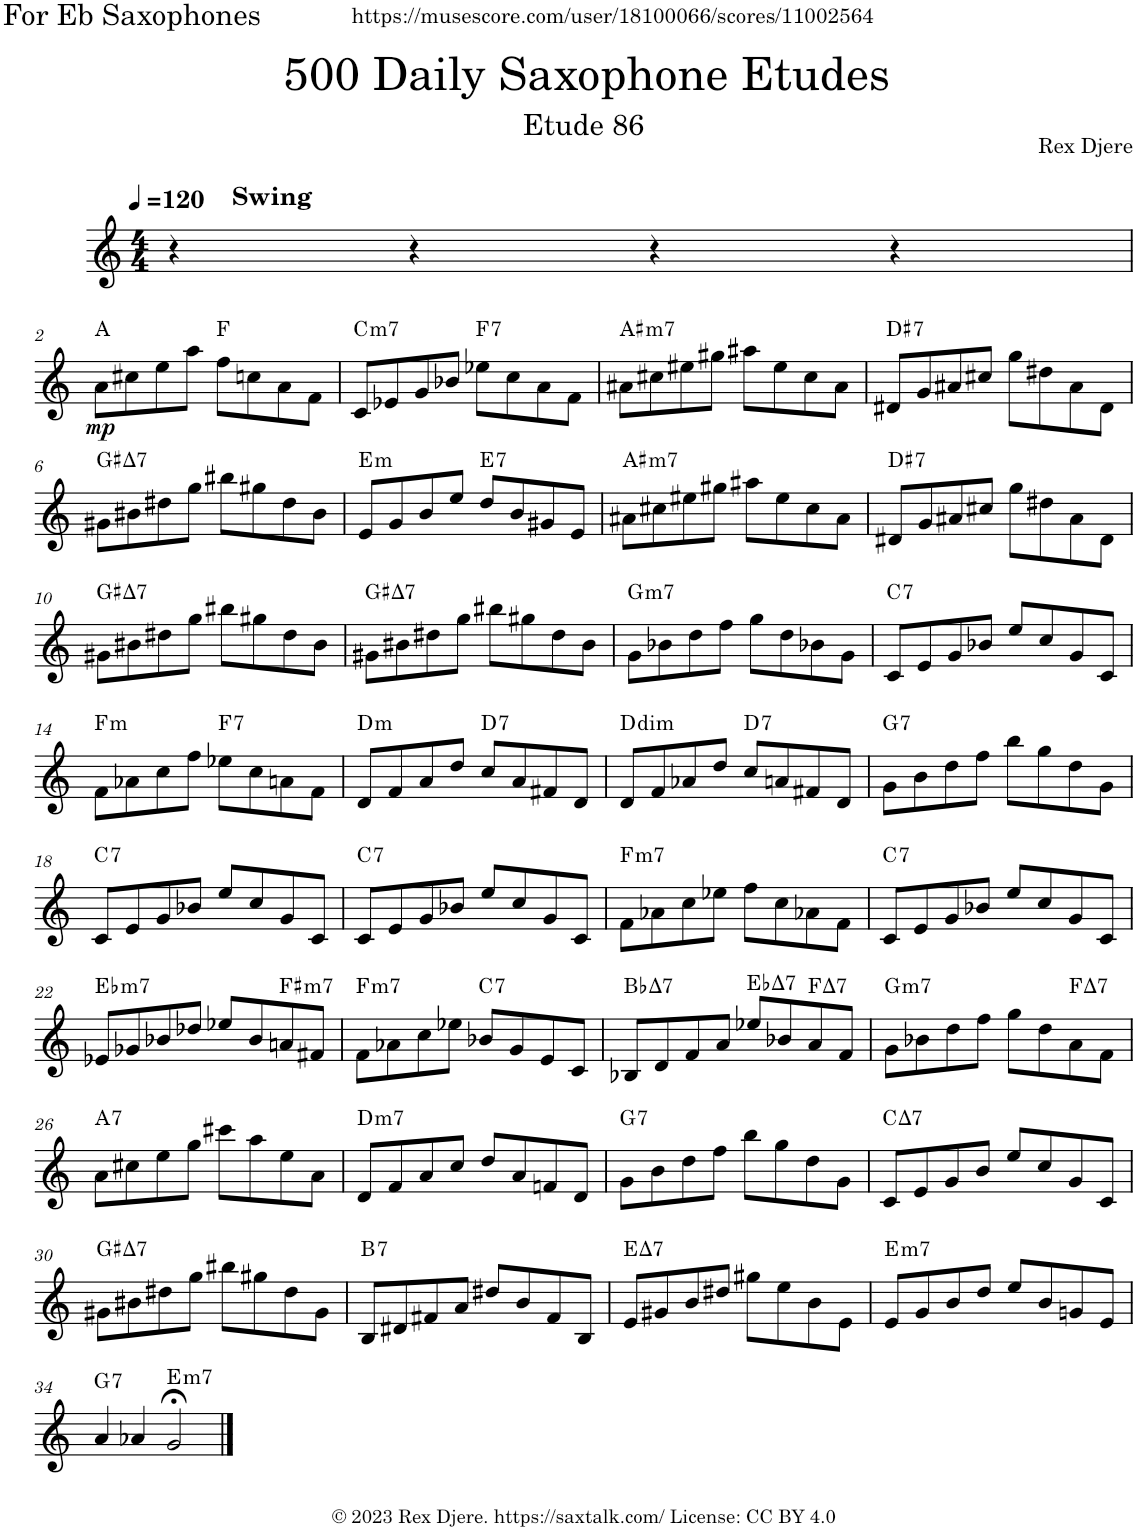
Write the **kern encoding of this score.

**kern	**dynam	**harte
*part1	*part1	*part1
*staff1	*staff1	*
*I"Alto Saxophone	*	*
*I'A. Sax.	*	*
*clefG2	*	*
*Trd5c9	*	*
*k[]	*	*
*M4/4	*	*
*MM120	*	*
=1	=1	=1
!LO:TX:a:B:t=Swing	!	!
4r	.	.
4r	.	.
4r	.	.
4r	.	.
!!LO:LB:g=z
=2	=2	=2
!	!LO:DY:b	!
8a\L	mp	A:maj
8cc#X\	.	.
8ee\	.	.
8aa\J	.	.
8ff\L	.	F:maj
8ccn\	.	.
8a\	.	.
8f\J	.	.
=3	=3	=3
!	!	!LO:H:kt=m7
8c/L	.	C:min7
8e-X/	.	.
8g/	.	.
8b-X/J	.	.
!	!	!LO:H:kt=7
8ee-X\L	.	F:7
8cc\	.	.
8a\	.	.
8f\J	.	.
=4	=4	=4
!	!	!LO:H:kt=m7
8a#X\L	.	A#:min7
8cc#X\	.	.
8ee#X\	.	.
8gg#X\J	.	.
8aa#X\L	.	.
8ee#\	.	.
8cc#\	.	.
8a#\J	.	.
=5	=5	=5
!	!	!LO:H:kt=7
8d#X/L	.	D#:7
8g/	.	.
8a#X/	.	.
8cc#X/J	.	.
8gg\L	.	.
8dd#X\	.	.
8a#\	.	.
8d#\J	.	.
!!LO:LB:g=z
=6	=6	=6
!	!	!LO:H:kt=7
8g#X\L	.	G#:maj7
8b#X\	.	.
8dd#X\	.	.
8gg\J	.	.
8bb#X\L	.	.
8gg#X\	.	.
8dd#\	.	.
8b#\J	.	.
=7	=7	=7
!	!	!LO:H:kt=m
8e/L	.	E:min
8g/	.	.
8b/	.	.
8ee/J	.	.
!	!	!LO:H:kt=7
8dd/L	.	E:7
8b/	.	.
8g#X/	.	.
8e/J	.	.
=8	=8	=8
!	!	!LO:H:kt=m7
8a#X\L	.	A#:min7
8cc#X\	.	.
8ee#X\	.	.
8gg#X\J	.	.
8aa#X\L	.	.
8ee#\	.	.
8cc#\	.	.
8a#\J	.	.
=9	=9	=9
!	!	!LO:H:kt=7
8d#X/L	.	D#:7
8g/	.	.
8a#X/	.	.
8cc#X/J	.	.
8gg\L	.	.
8dd#X\	.	.
8a#\	.	.
8d#\J	.	.
!!LO:LB:g=z
=10	=10	=10
!	!	!LO:H:kt=7
8g#X\L	.	G#:maj7
8b#X\	.	.
8dd#X\	.	.
8gg\J	.	.
8bb#X\L	.	.
8gg#X\	.	.
8dd#\	.	.
8b#\J	.	.
=11	=11	=11
!	!	!LO:H:kt=7
8g#X\L	.	G#:maj7
8b#X\	.	.
8dd#X\	.	.
8gg\J	.	.
8bb#X\L	.	.
8gg#X\	.	.
8dd#\	.	.
8b#\J	.	.
=12	=12	=12
!	!	!LO:H:kt=m7
8g\L	.	G:min7
8b-X\	.	.
8dd\	.	.
8ff\J	.	.
8gg\L	.	.
8dd\	.	.
8b-X\	.	.
8g\J	.	.
=13	=13	=13
!	!	!LO:H:kt=7
8c/L	.	C:7
8e/	.	.
8g/	.	.
8b-X/J	.	.
8ee/L	.	.
8cc/	.	.
8g/	.	.
8c/J	.	.
!!LO:LB:g=z
=14	=14	=14
!	!	!LO:H:kt=m
8f\L	.	F:min
8a-X\	.	.
8cc\	.	.
8ff\J	.	.
!	!	!LO:H:kt=7
8ee-X\L	.	F:7
8cc\	.	.
8an\	.	.
8f\J	.	.
=15	=15	=15
!	!	!LO:H:kt=m
8d/L	.	D:min
8f/	.	.
8a/	.	.
8dd/J	.	.
!	!	!LO:H:kt=7
8cc/L	.	D:7
8a/	.	.
8f#X/	.	.
8d/J	.	.
=16	=16	=16
!	!	!LO:H:kt=dim
8d/L	.	D:dim
8f/	.	.
8a-X/	.	.
8dd/J	.	.
!	!	!LO:H:kt=7
8cc/L	.	D:7
8an/	.	.
8f#X/	.	.
8d/J	.	.
=17	=17	=17
!	!	!LO:H:kt=7
8g\L	.	G:7
8b\	.	.
8dd\	.	.
8ff\J	.	.
8bb\L	.	.
8gg\	.	.
8dd\	.	.
8g\J	.	.
!!LO:LB:g=z
=18	=18	=18
!	!	!LO:H:kt=7
8c/L	.	C:7
8e/	.	.
8g/	.	.
8b-X/J	.	.
8ee/L	.	.
8cc/	.	.
8g/	.	.
8c/J	.	.
=19	=19	=19
!	!	!LO:H:kt=7
8c/L	.	C:7
8e/	.	.
8g/	.	.
8b-X/J	.	.
8ee/L	.	.
8cc/	.	.
8g/	.	.
8c/J	.	.
=20	=20	=20
!	!	!LO:H:kt=m7
8f\L	.	F:min7
8a-X\	.	.
8cc\	.	.
8ee-X\J	.	.
8ff\L	.	.
8cc\	.	.
8a-X\	.	.
8f\J	.	.
=21	=21	=21
!	!	!LO:H:kt=7
8c/L	.	C:7
8e/	.	.
8g/	.	.
8b-X/J	.	.
8ee/L	.	.
8cc/	.	.
8g/	.	.
8c/J	.	.
!!LO:LB:g=z
=22	=22	=22
!	!	!LO:H:kt=m7
8e-X/L	.	Eb:min7
8g-X/	.	.
8b-X/	.	.
8dd-X/J	.	.
8ee-X/L	.	.
8b-/	.	.
!	!	!LO:H:kt=m7
8an/	.	F#:min7
8f#X/J	.	.
=23	=23	=23
!	!	!LO:H:kt=m7
8f\L	.	F:min7
8a-X\	.	.
8cc\	.	.
8ee-X\J	.	.
!	!	!LO:H:kt=7
8b-X/L	.	C:7
8g/	.	.
8e/	.	.
8c/J	.	.
=24	=24	=24
!	!	!LO:H:kt=7
8B-X/L	.	Bb:maj7
8d/	.	.
8f/	.	.
8a/J	.	.
!	!	!LO:H:kt=7
8ee-X/L	.	Eb:maj7
8b-X/	.	.
!	!	!LO:H:kt=7
8a/	.	F:maj7
8f/J	.	.
=25	=25	=25
!	!	!LO:H:kt=m7
8g\L	.	G:min7
8b-X\	.	.
8dd\	.	.
8ff\J	.	.
8gg\L	.	.
8dd\	.	.
!	!	!LO:H:kt=7
8a\	.	F:maj7
8f\J	.	.
!!LO:LB:g=z
=26	=26	=26
!	!	!LO:H:kt=7
8a\L	.	A:7
8cc#X\	.	.
8ee\	.	.
8gg\J	.	.
8ccc#X\L	.	.
8aa\	.	.
8ee\	.	.
8a\J	.	.
=27	=27	=27
!	!	!LO:H:kt=m7
8d/L	.	D:min7
8f/	.	.
8a/	.	.
8cc/J	.	.
8dd/L	.	.
8a/	.	.
8fn/	.	.
8d/J	.	.
=28	=28	=28
!	!	!LO:H:kt=7
8g\L	.	G:7
8b\	.	.
8dd\	.	.
8ff\J	.	.
8bb\L	.	.
8gg\	.	.
8dd\	.	.
8g\J	.	.
=29	=29	=29
!	!	!LO:H:kt=7
8c/L	.	C:maj7
8e/	.	.
8g/	.	.
8b/J	.	.
8ee/L	.	.
8cc/	.	.
8g/	.	.
8c/J	.	.
!!LO:LB:g=z
=30	=30	=30
!	!	!LO:H:kt=7
8g#X\L	.	G#:maj7
8b#X\	.	.
8dd#X\	.	.
8gg\J	.	.
8bb#X\L	.	.
8gg#X\	.	.
8dd#\	.	.
8g#\J	.	.
=31	=31	=31
!	!	!LO:H:kt=7
8B/L	.	B:7
8d#X/	.	.
8f#X/	.	.
8a/J	.	.
8dd#X/L	.	.
8b/	.	.
8f#/	.	.
8B/J	.	.
=32	=32	=32
!	!	!LO:H:kt=7
8e/L	.	E:maj7
8g#X/	.	.
8b/	.	.
8dd#X/J	.	.
8gg#X\L	.	.
8ee\	.	.
8b\	.	.
8e\J	.	.
=33	=33	=33
!	!	!LO:H:kt=m7
8e/L	.	E:min7
8g/	.	.
8b/	.	.
8dd/J	.	.
8ee/L	.	.
8b/	.	.
8gn/	.	.
8e/J	.	.
!!LO:LB:g=z
=34	=34	=34
!	!	!LO:H:kt=7
4a/	.	G:7
4a-X/	.	.
!	!	!LO:H:kt=m7
2g;</	.	E:min7
==	==	==
*-	*-	*-
